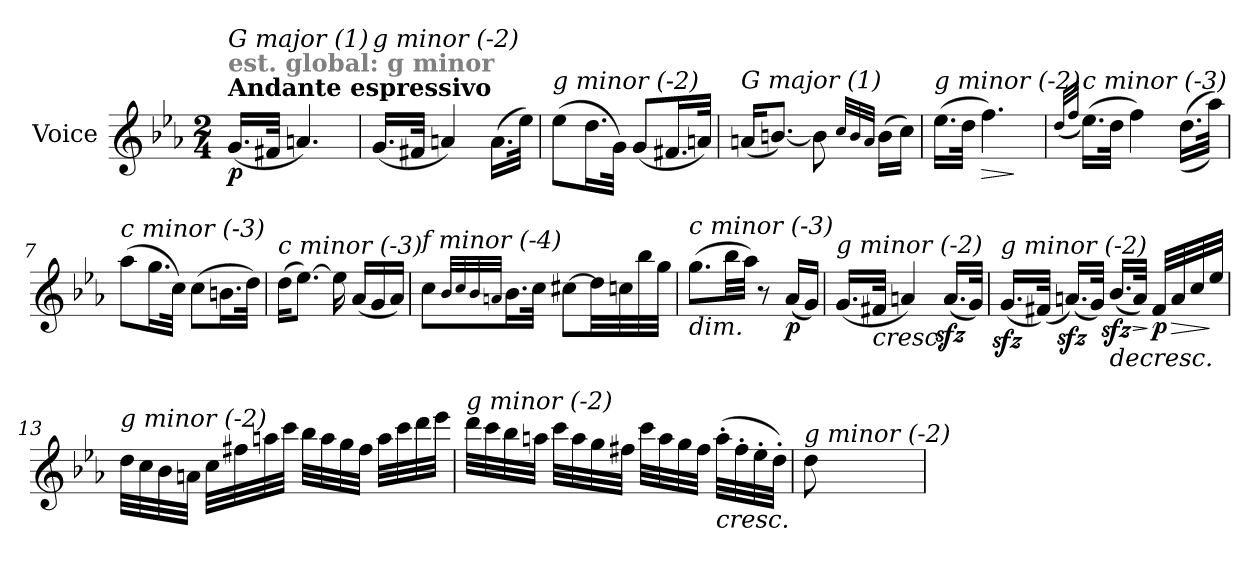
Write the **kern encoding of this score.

**kern	**dynam
*part1	*part1
*staff1	*staff1
*I"Voice	*
*clefG2	*
*k[b-e-a-]	*
*E-:	*
*M2/4	*
=1	=1
!LO:TX:a:B:t=Andante espressivo	!
!LO:TX:a:B:color=#808080:t=est. global&colon; g minor	!
!LO:TX:i:t=G major (1)	!
!	!LO:DY:b
(<16.g/LL	p
32f#X/JJk	.
4.an/)	.
=2	=2
!LO:TX:i:t=g minor (-2)	!
(<16.g/LL	.
32f#X/JJk	.
4an/)	.
(>16.a\LL	.
32ee-\JJk)	.
=3	=3
!LO:TX:i:t=g minor (-2)	!
(>8ee-\L	.
16.dd\L	.
32g\JJk)	.
(<8g/L	.
16.f#X/L	.
32an/JJk)	.
=4	=4
!LO:TX:i:t=G major (1)	!
(<16an/KL	.
[8.bn/J)	.
8b\]	.
32qcc/LLL	.
32qb/	.
32qa/JJJ	.
(>16b\LL	.
16cc\JJ)	.
=5	=5
!LO:TX:i:t=g minor (-2)	!
(>16.ee-\LL	.
32dd\JJk	.
!	!LO:HP:b
4.ff\)	>
.	]
!!LO:LB:g=z
=6	=6
(<32qdd/LLL	.
32qff/JJJ	.
!LO:TX:i:t=c minor (-3)	!
(>16.ee-\LL)	.
32dd\JJk	.
4ff\)	.
(>(>16.dd\LL	.
32aa-\JJk))	.
=7	=7
!LO:TX:i:t=c minor (-3)	!
(>8aa-\L	.
16.gg\L	.
32cc\JJk)	.
(>8cc\L	.
16.bn\L	.
32dd\JJk)	.
=8	=8
!LO:TX:i:t=c minor (-3)	!
(>16dd\KL	.
[8.ee-\J)	.
16ee-\]	.
(<16a-/LL	.
16g/	.
16a-/JJ)	.
=9	=9
!LO:TX:i:t=f minor (-4)	!
8cc\L	.
32qb-/LLL	.
32qcc/	.
32qb-/	.
32qan/JJJ	.
16.b-\L	.
32cc\JJk	.
[8cc#Xi\L	.
32dd-\LL]	.
32cc\	.
32bb-\	.
32gg\JJJ	.
!!LO:LB:g=z
=10	=10
!LO:TX:b:i:t=dim.	!
!LO:TX:i:t=c minor (-3)	!
(>8.gg\L	.
32bb-\LL	.
32aa-\JJJ)	.
8r	.
!	!LO:DY:b
(<16a-/LL	p
16g/JJ)	.
=11	=11
!LO:TX:i:t=g minor (-2)	!
(<16.g/LL	.
!LO:TX:b:i:t=cresc.	!
32f#X/JJk	.
4an/)	.
(<16.azz</LL	.
32g/JJk)	.
=12	=12
!LO:TX:i:t=g minor (-2)	!
(<16.gzz</LL	.
(<32f#X/JJk)	.
(<16.anzz</LL)	.
32g/JJk)	.
!	!LO:HP:b
(<16.b-zz</LL	>
!	!LO:HP:b
32a/JJk)	>
!	!LO:DY:n=1:b
32f#/LLL	] ] p
!	!LO:HP:b
32a/	>
32cc/	.
32ee-/JJJ	]
!!LO:LB:g=z
=13	=13
!LO:TX:i:t=g minor (-2)	!
32dd\LLL	.
32cc\	.
32b-\	.
32an\JJJ	.
32cc\LLL	.
32ff#X\	.
32aan\	.
32ccc\JJJ	.
32bb-\LLL	.
32aa\	.
32gg\	.
32ff#\JJJ	.
32aa\LLL	.
32ccc\	.
32ddd\	.
32eee-\JJJ	.
=14	=14
!LO:TX:i:t=g minor (-2)	!
32ddd\LLL	.
32ccc\	.
32bb-\	.
32aan\JJJ	.
32ccc\LLL	.
32aa\	.
32gg\	.
32ff#X\JJJ	.
32ccc\LLL	.
32aa\	.
32gg\	.
32ff#\JJJ	.
!LO:TX:b:i:t=cresc.	!
(>32aa'>\LLL	.
32ff#'>\	.
32ee-'>\	.
32dd'>\JJJ)	.
=15	=15
!LO:TX:i:t=g minor (-2)	!
8dd\	.
=	=
*-	*-
